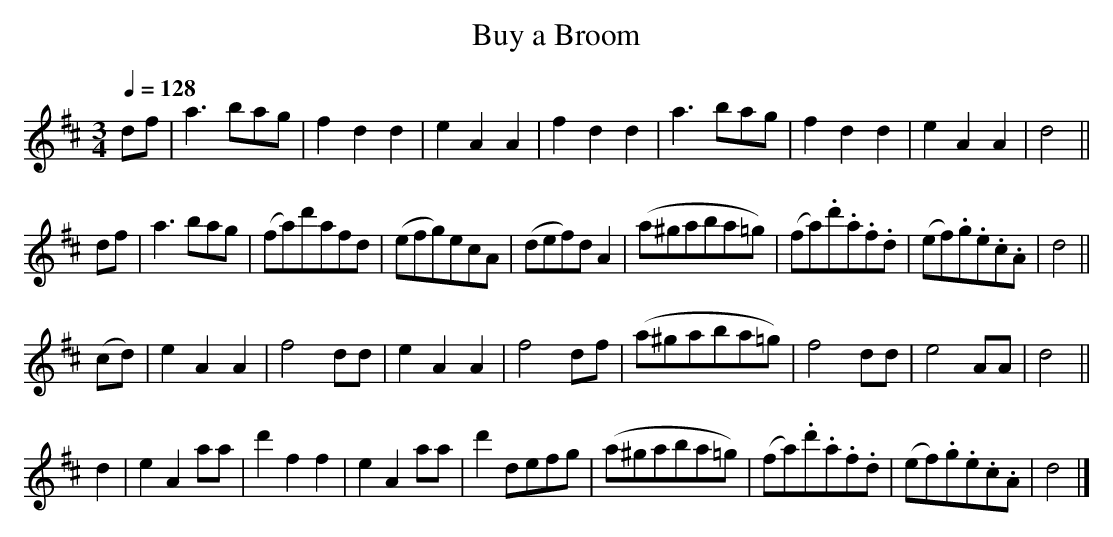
X:1
T:Buy a Broom
M:3/4
L:1/8
Q:1/4=128
K:D
 df |a3 bag| f2 d2 d2| e2 A2A2| f2 d2d2| a3  bag  | f2  d2   d2 | e2  A2  A2 |d4||
 df |a3 bag|(fa)d'afd|(efg)ecA|(def)dA2|(a^gaba=g)|(fa).d'.a.f.d|(ef).g.e.c.A|d4||
(cd)|e2A2A2| f4    dd| e2 A2A2| f4   df|(a^gaba=g)| f4       dd | e4      AA |d4||
 d2 |e2A2aa|d'2 f2 f2| e2 A2aa| d'2defg|(a^gaba=g)|(fa).d'.a.f.d|(ef).g.e.c.A|d4|]
